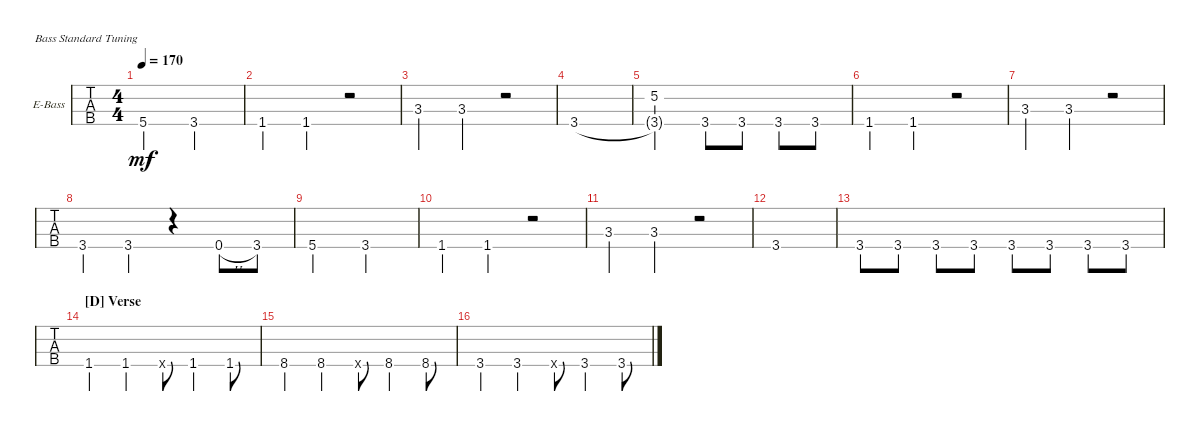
\defaultSystemsLayout 4
\bracketExtendMode groupsimilarinstruments
\multiBarRest
\firstSystemTrackNameOrientation horizontal
\otherSystemsTrackNameOrientation horizontal
\track ("Akshay" "E-Bass") {instrument electricbassfinger}
\staff {tabs}
\tuning (G2 D2 A1 E1)
\ts (4 4)
\tempo 170
\clef f4
\ks c
5.4.2{dy mf} 3.4.2 |
1.4.4 1.4.4 r.2 |
3.3.4 3.3.4 r.2 |
3.4.1 |
(5.2 3.4{t}).2 3.4.8 3.4.8 3.4.8 3.4.8 |
1.4.4 1.4.4 r.2 |
3.3.4 3.3.4 r.2 |
3.4.4 3.4.4 r.4 0.4{h}.8 3.4.8 |
5.4.2 3.4.2 |
1.4.4 1.4.4 r.2 |
3.3.4 3.3.4 r.2 |
3.4.1 |
3.4.8 3.4.8 3.4.8 3.4.8 3.4.8 3.4.8 3.4.8 3.4.8 |
\section ("D" "Verse")
1.4.4 1.4.4 1.4{x}.8 1.4.4 1.4.8 |
8.4.4 8.4.4 8.4{x}.8 8.4.4 8.4.8 |
3.4.4 3.4.4 3.4{x}.8 3.4.4 3.4.8
